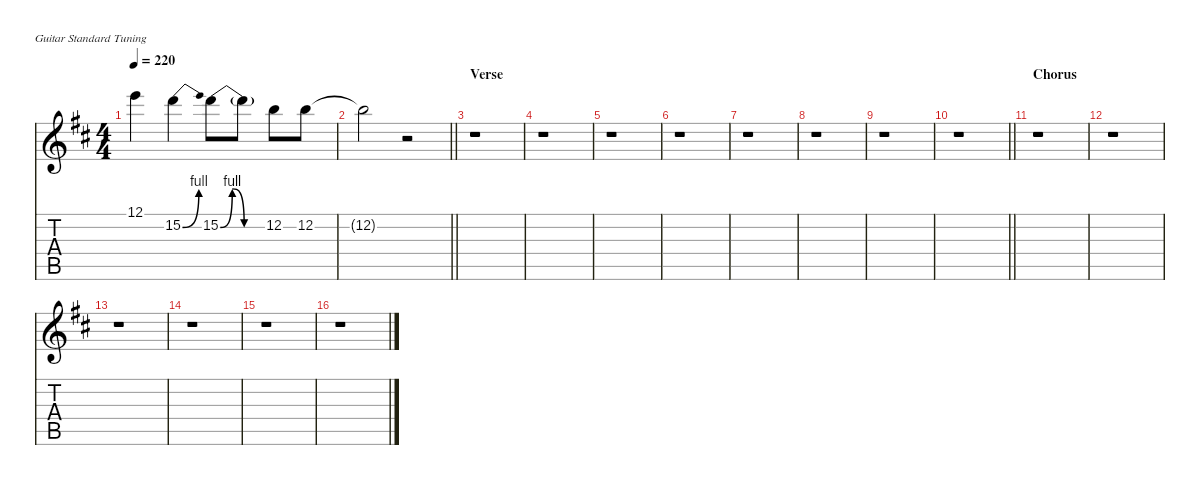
\defaultSystemsLayout 4
\hideDynamics
\bracketExtendMode nobrackets
\singleTrackTrackNamePolicy hidden
\multiTrackTrackNamePolicy hidden
\otherSystemsTrackNameOrientation horizontal
\track ("Lead guitar" "od.guit.") {defaultSystemsLayout 16 instrument overdrivenguitar}
\staff {score tabs}
\tuning (E4 B3 G3 D3 A2 E2)
\ts (4 4)
\tempo 220
\clef g2
\ks bminor
12.1{t acc forcenatural}.4{dy f beam Down} 15.2{be (bend 0 0 15 4) acc forcenatural}.4{dy ff beam Down} 15.2{be (bendrelease 0 0 30 4 30 4 60 0) acc forcenatural}.8{beam Down} 15.2{be (hold 0 0 60 0) t acc forcenatural}.8{dy f beam Down} 12.2{acc forcenatural}.8{dy ff beam Down} 12.2{acc forcenatural}.8{beam Down} |
\barLineRight lightlight
12.2{t acc forcenatural}.2{dy f beam Down} r.2{beam Down} |
\section ("" "Verse")
r.1{beam Down} |
r.1{beam Down} |
r.1{beam Down} |
r.1{beam Down} |
r.1{beam Down} |
r.1{beam Down} |
r.1{beam Down} |
\barLineRight lightlight
r.1{beam Down} |
\section ("" "Chorus")
r.1{beam Down} |
r.1{beam Down} |
r.1{beam Down} |
r.1{beam Down} |
r.1{beam Down} |
r.1{beam Down}
